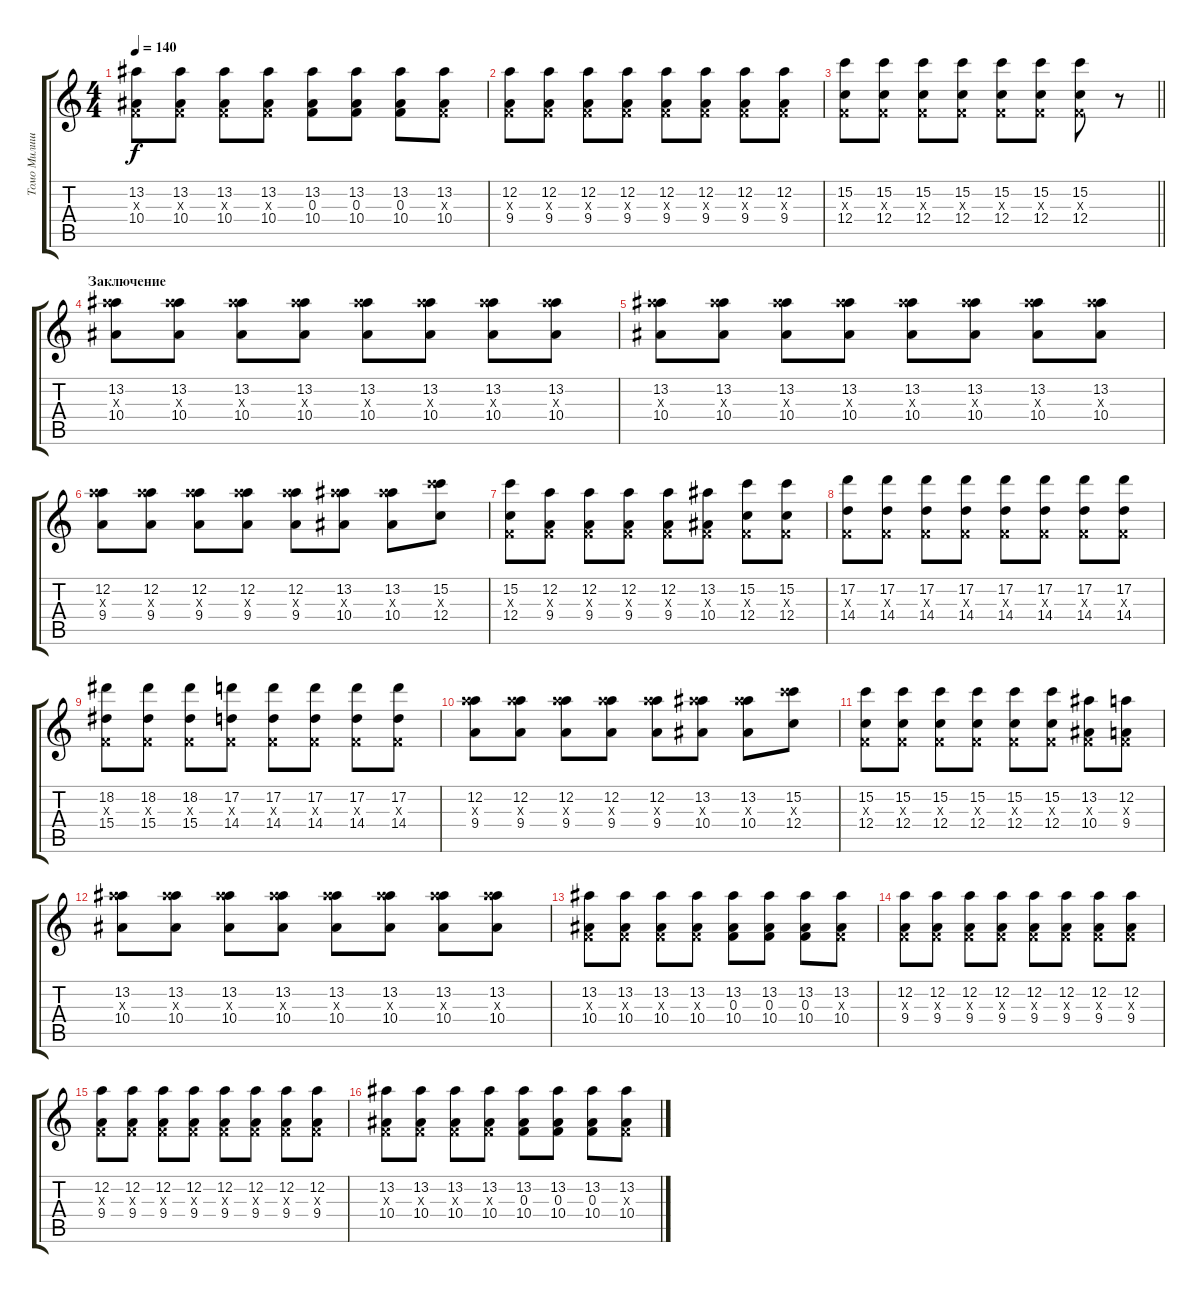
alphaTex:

\track ("Томо Милишевич" "Томо Милиш") {instrument overdrivenguitar}
\staff {score tabs}
\tuning (D4 A3 F3 C3 G2 D2) {hide}
\ts (4 4)
\tempo 140
\clef g2
\ks c
(13.2 0.3{x} 10.4).8{dy f} (13.2 0.3{x} 10.4).8 (13.2 0.3{x} 10.4).8 (13.2 0.3{x} 10.4).8 (13.2 0.3 10.4).8 (13.2 0.3 10.4).8 (13.2 0.3 10.4).8 (13.2 0.3{x} 10.4).8 |
(12.2 0.3{x} 9.4).8 (12.2 0.3{x} 9.4).8 (12.2 0.3{x} 9.4).8 (12.2 0.3{x} 9.4).8 (12.2 0.3{x} 9.4).8 (12.2 0.3{x} 9.4).8 (12.2 0.3{x} 9.4).8 (12.2 0.3{x} 9.4).8 |
\barLineRight lightlight
(15.2 0.3{x} 12.4).8 (15.2 0.3{x} 12.4).8 (15.2 0.3{x} 12.4).8 (15.2 0.3{x} 12.4).8 (15.2 0.3{x} 12.4).8 (15.2 0.3{x} 12.4).8 (15.2 0.3{x} 12.4).8 r.8 |
\section ("" "Заключение")
(13.2 17.3{x} 10.4).8 (13.2 17.3{x} 10.4).8 (13.2 17.3{x} 10.4).8 (13.2 17.3{x} 10.4).8 (13.2 17.3{x} 10.4).8 (13.2 17.3{x} 10.4).8 (13.2 17.3{x} 10.4).8 (13.2 17.3{x} 10.4).8 |
(13.2 17.3{x} 10.4).8 (13.2 17.3{x} 10.4).8 (13.2 17.3{x} 10.4).8 (13.2 17.3{x} 10.4).8 (13.2 17.3{x} 10.4).8 (13.2 17.3{x} 10.4).8 (13.2 17.3{x} 10.4).8 (13.2 17.3{x} 10.4).8 |
(12.2 16.3{x} 9.4).8 (12.2 16.3{x} 9.4).8 (12.2 16.3{x} 9.4).8 (12.2 16.3{x} 9.4).8 (12.2 16.3{x} 9.4).8 (13.2 17.3{x} 10.4).8 (13.2 17.3{x} 10.4).8 (15.2 19.3{x} 12.4).8 |
(15.2 0.3{x} 12.4).8 (12.2 0.3{x} 9.4).8 (12.2 0.3{x} 9.4).8 (12.2 0.3{x} 9.4).8 (12.2 0.3{x} 9.4).8 (13.2 0.3{x} 10.4).8 (15.2 0.3{x} 12.4).8 (15.2 0.3{x} 12.4).8 |
(17.2 0.3{x} 14.4).8 (17.2 0.3{x} 14.4).8 (17.2 0.3{x} 14.4).8 (17.2 0.3{x} 14.4).8 (17.2 0.3{x} 14.4).8 (17.2 0.3{x} 14.4).8 (17.2 0.3{x} 14.4).8 (17.2 0.3{x} 14.4).8 |
(18.2 0.3{x} 15.4).8 (18.2 0.3{x} 15.4).8 (18.2 0.3{x} 15.4).8 (17.2 0.3{x} 14.4).8 (17.2 0.3{x} 14.4).8 (17.2 0.3{x} 14.4).8 (17.2 0.3{x} 14.4).8 (17.2 0.3{x} 14.4).8 |
(12.2 16.3{x} 9.4).8 (12.2 16.3{x} 9.4).8 (12.2 16.3{x} 9.4).8 (12.2 16.3{x} 9.4).8 (12.2 16.3{x} 9.4).8 (13.2 17.3{x} 10.4).8 (13.2 17.3{x} 10.4).8 (15.2 19.3{x} 12.4).8 |
(15.2 0.3{x} 12.4).8 (15.2 0.3{x} 12.4).8 (15.2 0.3{x} 12.4).8 (15.2 0.3{x} 12.4).8 (15.2 0.3{x} 12.4).8 (15.2 0.3{x} 12.4).8 (13.2 0.3{x} 10.4).8 (12.2 0.3{x} 9.4).8 |
(13.2 17.3{x} 10.4).8 (13.2 17.3{x} 10.4).8 (13.2 17.3{x} 10.4).8 (13.2 17.3{x} 10.4).8 (13.2 17.3{x} 10.4).8 (13.2 17.3{x} 10.4).8 (13.2 17.3{x} 10.4).8 (13.2 17.3{x} 10.4).8 |
(13.2 0.3{x} 10.4).8 (13.2 0.3{x} 10.4).8 (13.2 0.3{x} 10.4).8 (13.2 0.3{x} 10.4).8 (13.2 0.3 10.4).8 (13.2 0.3 10.4).8 (13.2 0.3 10.4).8 (13.2 0.3{x} 10.4).8 |
(12.2 0.3{x} 9.4).8 (12.2 0.3{x} 9.4).8 (12.2 0.3{x} 9.4).8 (12.2 0.3{x} 9.4).8 (12.2 0.3{x} 9.4).8 (12.2 0.3{x} 9.4).8 (12.2 0.3{x} 9.4).8 (12.2 0.3{x} 9.4).8 |
(12.2 0.3{x} 9.4).8 (12.2 0.3{x} 9.4).8 (12.2 0.3{x} 9.4).8 (12.2 0.3{x} 9.4).8 (12.2 0.3{x} 9.4).8 (12.2 0.3{x} 9.4).8 (12.2 0.3{x} 9.4).8 (12.2 0.3{x} 9.4).8 |
(13.2 0.3{x} 10.4).8 (13.2 0.3{x} 10.4).8 (13.2 0.3{x} 10.4).8 (13.2 0.3{x} 10.4).8 (13.2 0.3 10.4).8 (13.2 0.3 10.4).8 (13.2 0.3 10.4).8 (13.2 0.3{x} 10.4).8
